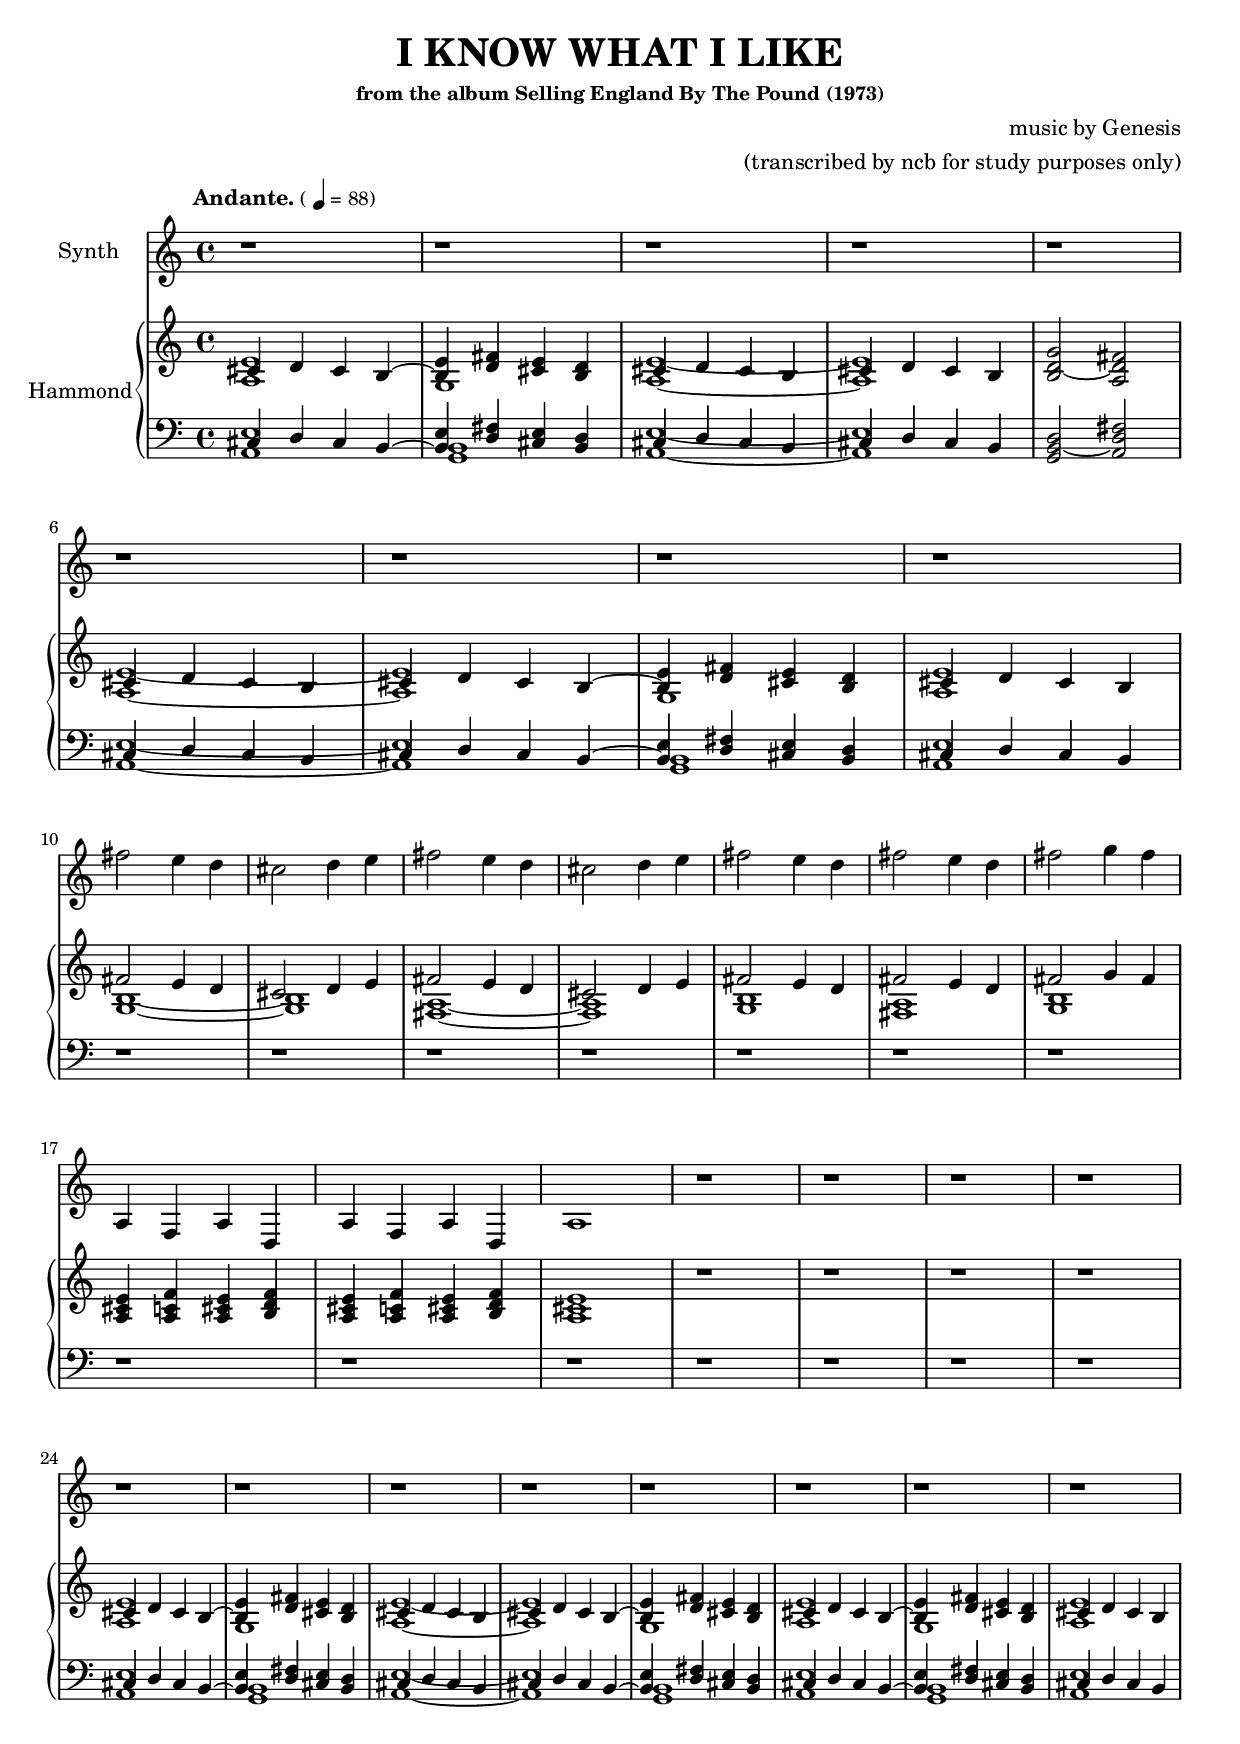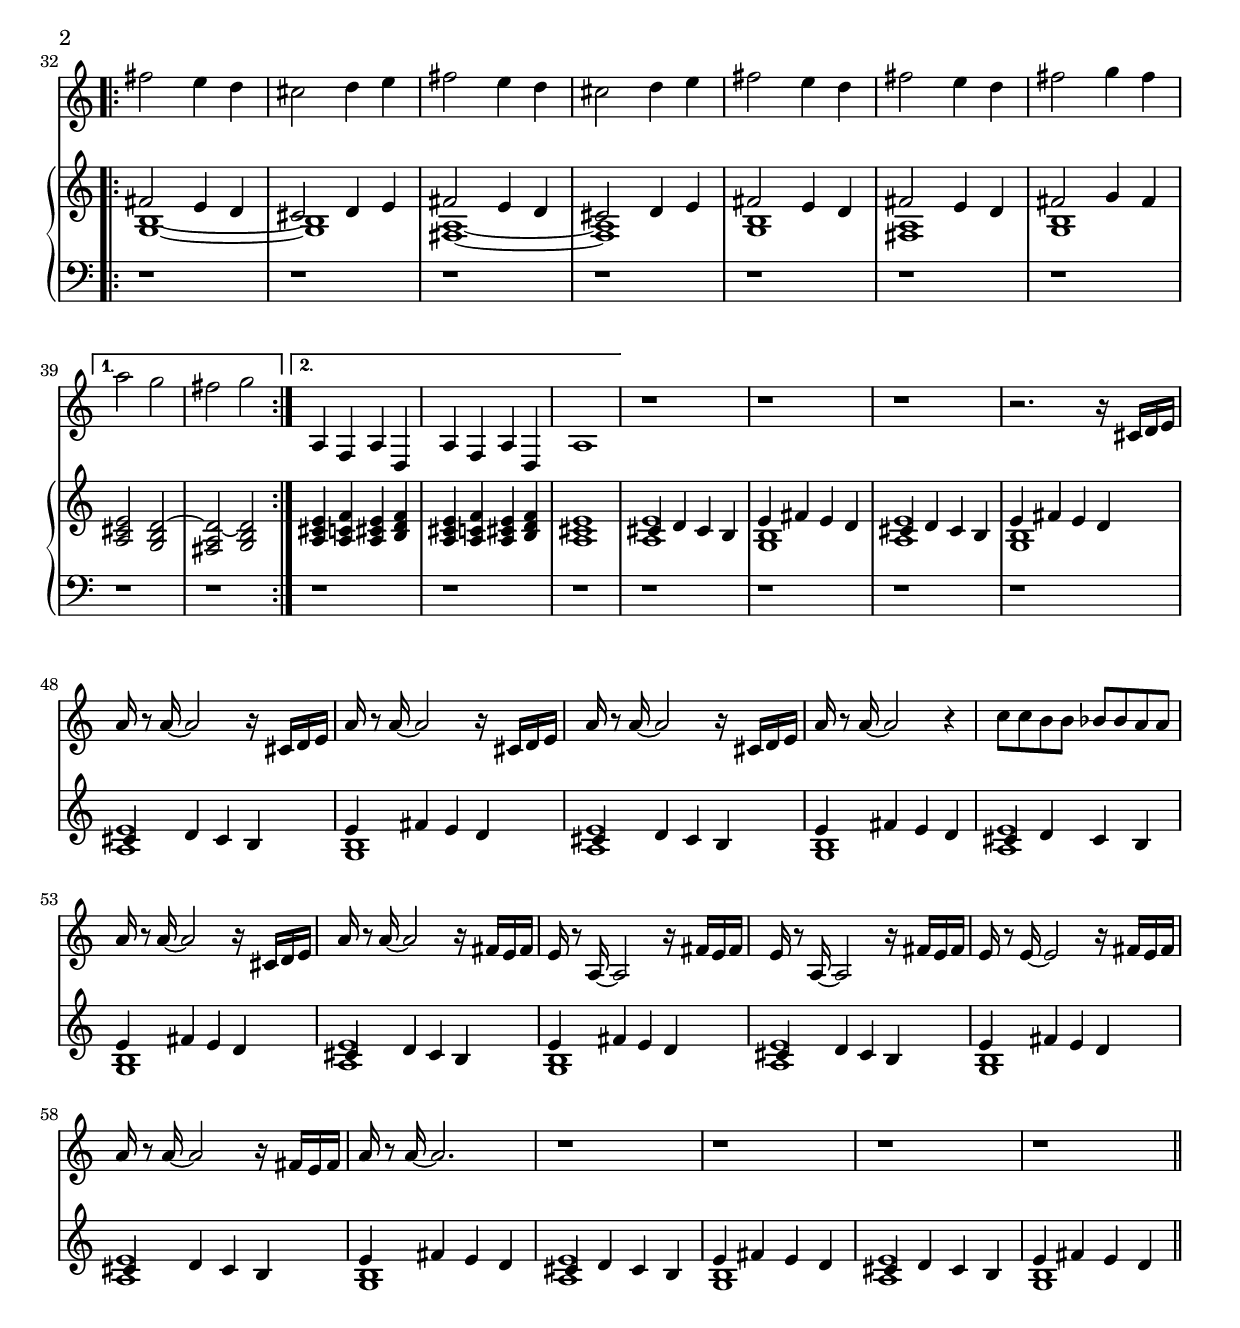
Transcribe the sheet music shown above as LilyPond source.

\version "2.12.3"
#(ly:set-option 'delete-intermediate-files #t)


% ----------------------------------------------------------------------------

% SYNTH RITORNELLO
synthRitornello = \relative c'' {
    fis2		e4		d4
	cis2		d4		e4

    fis2		e4		d4
	cis2		d4		e4

    fis2		e4		d4
    fis2		e4		d4

    fis2		g4		fis4
}

% SYNTH STACCO PRIMO
synthStaccoPrimo = \relative c' {
    a4		f4		a4		d,4
    a'4		f4		a4		d,4
    a'1	
}

% SYNTH STACCO SECONDO
synthStaccoSecondo = \relative c''' {
    a2		g2
	fis2	g2
}

% SYNTH FINALE
synthFinale = \relative c' {
    r2. 					r16 cis d e
	a16 r8 a16~a2			r16 cis, d e
	a16 r8 a16~a2			r16 cis, d e
	a16 r8 a16~a2			r16 cis, d e
	a16 r8 a16~a2			r4
	c8 c b b 				bes bes a a
	a16 r8 a16~a2			r16 cis, d e
	a16 r8 a16~a2			r16 fis e fis
	e16 r8 a,16~a2			r16 fis' e fis
	e16 r8 a,16~a2			r16 fis' e fis
	e16 r8 e16~e2			r16 fis e fis
	a16 r8 a16~a2			r16 fis e fis
	a16 r8 a16~a2.			

    r1 r1 r1 r1
}

% ----------------------------------------------------------------------------

% HAMMOND RIGHT TEMA PRINCIPALE
hammondRightLA = \relative c' {
	<< { cis4 d cis b~ } \\ { <a e'>1~ } >>								% LA
}
hammondRightMI = \relative c' {
	<< { <b e>4 <d fis>4 <cis e>4 <b d>4 } \\ { g1~ } >>				% MI-
}
hammondRightSOLRE = \relative c' {
	<b d g>2~						<a d fis>2~							% SOL RE
}

% HAMMOND RIGHT RITORNELLO
hammondRightRitornello = \relative c' {
    << { fis2 e4 d4 } \\ { <g, b>1~ } >>
	<< { cis2 d4 e4 } \\ { <g, b>1~ } >>

    << { fis'2 e4 d4 } \\ { <fis, a>1~ } >>
	<< { cis'2 d4 e4 } \\ { <fis, a>1~ } >>

    << { fis'2 e4 d4 } \\ { <g, b>1~ } >>
    << { fis'2 e4 d4 } \\ {  <fis, a>1~ } >>

    << { fis'2 g4 fis4 } \\ { <g, b>1~ } >>
}

% HAMMOND RIGHT STACCO PRIMO
hammondRightStaccoPrimo = \relative c' {
    <a cis e>4		<a c f>4		<a cis e>4		<b d f>4
	<a cis e>4		<a c f>4		<a cis e>4		<b d f>4
	<a cis e>1
}

% HAMMOND RIGHT STACCO SECONDO
hammondRightStaccoSecondo = \relative c' {
    <a cis e>2~		<g b d>2~
    <fis a d>2~		<g b d>2~
}

hammondRightFinale = \relative c' {
	<< { cis4 d cis b~ } \\ { <a e'>1~ } >>								% LA
	<< { e'4 fis4 e4 d4 } \\ { <g, b>1~ } >>							% MI-
}

% ----------------------------------------------------------------------------

% HAMMOND LEFT TEMA PRINCIPALE
hammondLeftLA = \relative c {
	<< { cis4 d cis b~ } \\ { <a e'>1~ } >>								% LA
}
hammondLeftMI = \relative c {
	<< { <b e>4 <d fis>4 <cis e>4 <b d>4 } \\ { <g b>1~ } >>			% MI-
}
hammondLeftSOLRE = \relative c {
	<g b d>2~						<a d fis>2~							% SOL RE
}

% ----------------------------------------------------------------------------


synth = {
    \clef violin
    \key c \major
    \time 4/4

    r1 r1 r1 r1 r1 r1 r1 r1 r1
	\break

	\synthRitornello
	\synthStaccoPrimo

	r1 r1 r1 r1

    r1 r1 r1 r1 r1 r1 r1 r1

	\repeat volta 2 {
	    \synthRitornello
	} \alternative {
	    {\synthStaccoSecondo}
		{\synthStaccoPrimo}
	}

	r1 r1 r1
	\synthFinale
}

hammondRight = {
    \clef violin
    \key c \major
    \time 4/4

    \hammondRightLA
	\hammondRightMI
	\hammondRightLA
	\hammondRightLA
	\hammondRightSOLRE
	\break
	\hammondRightLA
	\hammondRightLA
	\hammondRightMI
	\hammondRightLA
	\break

	\hammondRightRitornello
	\break
	\hammondRightStaccoPrimo

	r1 r1 r1 r1
    \break

    \hammondRightLA
	\hammondRightMI
	\hammondRightLA
	\hammondRightLA
	\hammondRightMI
	\hammondRightLA
	\hammondRightMI
	\hammondRightLA
	\break

	\repeat volta 2 {
	    \hammondRightRitornello
		\break
	} \alternative {
	    {\hammondRightStaccoSecondo}
	    {\hammondRightStaccoPrimo}
	}

	\hammondRightFinale
	\hammondRightFinale
	\break
	\hammondRightFinale
	\hammondRightFinale
	\hammondRightFinale
	\hammondRightFinale
	\hammondRightFinale
	\hammondRightFinale
	\hammondRightFinale
	\hammondRightFinale
	\bar "||"
}

hammondLeft = {
    \clef bass
    \key c \major
    \time 4/4

    \hammondLeftLA
	\hammondLeftMI
	\hammondLeftLA
	\hammondLeftLA
	\hammondLeftSOLRE
	\hammondLeftLA
	\hammondLeftLA
	\hammondLeftMI
	\hammondLeftLA

	r1 r1 r1 r1 r1 r1 r1
	r1 r1 r1

	r1 r1 r1 r1

    \hammondLeftLA
	\hammondLeftMI
	\hammondLeftLA
	\hammondLeftLA
	\hammondLeftMI
	\hammondLeftLA
	\hammondLeftMI
	\hammondLeftLA

	\repeat volta 2 {
	    r1 r1 r1 r1 r1 r1 r1
	} \alternative {
	    {r1 r1}
	    {r1 r1 r1}
	}

	r1 r1 r1 r1
}


#(set-global-staff-size 19)


\book { 

    \header {
        title       = \markup {\larger "I KNOW WHAT I LIKE"}
	    subtitle    = ""
	    subsubtitle = "from the album Selling England By The Pound (1973)"
        composer    = "music by Genesis"
	    arranger    = "(transcribed by ncb for study purposes only)"
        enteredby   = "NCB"
        piece       = \markup { \bold "                     Andante." \smaller { (\note #"4"#1 = 88) } }
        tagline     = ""
    }


    \score {
	    <<
  	        \new Staff = "Synth" \with { midiInstrument = #"trombone" }
	        <<
		        \set Staff.instrumentName = "Synth"
	            \synth
            >>

            \new PianoStaff = "Hammond Upper" \with {midiInstrument = #"drawbar organ" }
		    <<
                \set PianoStaff.instrumentName = "Hammond"
	            \new Staff = upper \hammondRight
	            \new Staff = lower \hammondLeft
            >>
		>>
	    \layout { \context { \override VerticalAlignment #'forced-distance = #8 } }
	    \midi { \context { \Score tempoWholesPerMinute = #(ly:make-moment 88 4) } }
    }

}
